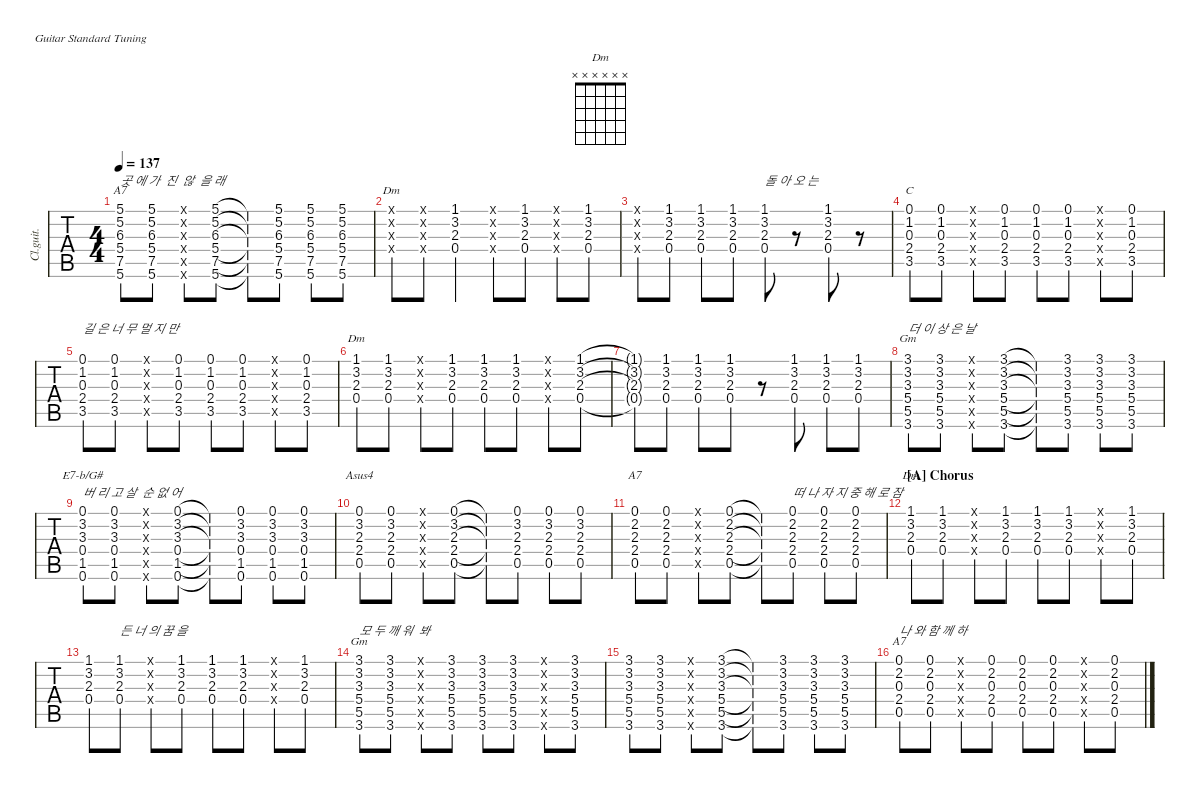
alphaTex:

\defaultSystemsLayout 4
\hideDynamics
\bracketExtendMode nobrackets
\track ("Guitar2" "Cl.guit.") {defaultSystemsLayout 4 instrument electricguitarclean}
\staff {tabs}
\tuning (E4 B3 G3 D3 A2 E2)
\chord ("Dm" 1 3 2 0 x x) {showdiagram false showfingering false}
\chord ("A7" 0 2 0 2 0 x) {showdiagram false showfingering false}
\chord ("C" 0 1 0 2 3 x) {showdiagram false showfingering false}
\chord ("Gm" 3 3 3 5 5 3) {showdiagram false showfingering false barre (3 3 3)}
\chord ("A7" 5 5 6 5 7 5) {firstfret 5 showdiagram false showfingering false barre (5 5 5)}
\chord ("Dm" x x x x x x)
\chord ("E7-b/G#" 0 3 3 0 1 0) {showdiagram false showfingering false}
\chord ("Asus4" 0 3 2 2 0 x) {showdiagram false showfingering false}
\chord ("A7" 0 2 2 2 0 x) {showdiagram false showfingering false}
\ts (4 4)
\tempo 137
\clef g2
\ks f
(5.6{acc forcenatural} 7.5{acc forcenatural} 5.4{acc forcenatural} 6.3{acc b} 5.2{acc forcenatural} 5.1{acc forcenatural}).8{ch "A7" txt "곳 에 가  진  않  을 래" dy mf} (5.6{acc forcenatural} 7.5{acc forcenatural} 5.4{acc forcenatural} 6.3{acc b} 5.2{acc forcenatural} 5.1{acc forcenatural}).8 (5.6{x acc forcenatural} 7.5{x acc forcenatural} 5.4{x acc forcenatural} 6.3{x acc b} 5.2{x acc forcenatural} 5.1{x acc forcenatural}).8 (5.6{acc forcenatural} 7.5{acc forcenatural} 5.4{acc forcenatural} 6.3{acc b} 5.2{acc forcenatural} 5.1{acc forcenatural}).8 (5.6{t acc forcenatural} 7.5{t acc forcenatural} 5.4{t acc forcenatural} 6.3{t acc b} 5.2{t acc forcenatural} 5.1{t acc forcenatural}).8 (5.6{acc forcenatural} 7.5{acc forcenatural} 5.4{acc forcenatural} 6.3{acc b} 5.2{acc forcenatural} 5.1{acc forcenatural}).8 (5.6{acc forcenatural} 7.5{acc forcenatural} 5.4{acc forcenatural} 6.3{acc b} 5.2{acc forcenatural} 5.1{acc forcenatural}).8 (5.6{acc forcenatural} 7.5{acc forcenatural} 5.4{acc forcenatural} 6.3{acc b} 5.2{acc forcenatural} 5.1{acc forcenatural}).8 |
(0.4{x acc forcenatural} 2.3{x acc forcenatural} 3.2{x acc forcenatural} 1.1{x acc forcenatural}).8{ch "Dm"} (0.4{x acc forcenatural} 2.3{x acc forcenatural} 3.2{x acc forcenatural} 1.1{x acc forcenatural}).8 (0.4{acc forcenatural} 2.3{acc forcenatural} 3.2{acc forcenatural} 1.1{acc forcenatural}).4 (0.4{x acc forcenatural} 2.3{x acc forcenatural} 3.2{x acc forcenatural} 1.1{x acc forcenatural}).8 (0.4{acc forcenatural} 2.3{acc forcenatural} 3.2{acc forcenatural} 1.1{acc forcenatural}).8 (0.4{x acc forcenatural} 2.3{x acc forcenatural} 3.2{x acc forcenatural} 1.1{x acc forcenatural}).8 (0.4{acc forcenatural} 2.3{acc forcenatural} 3.2{acc forcenatural} 1.1{acc forcenatural}).8 |
(0.4{x acc forcenatural} 2.3{x acc forcenatural} 3.2{x acc forcenatural} 1.1{x acc forcenatural}).8 (0.4{acc forcenatural} 2.3{acc forcenatural} 3.2{acc forcenatural} 1.1{acc forcenatural}).8 (0.4{acc forcenatural} 2.3{acc forcenatural} 3.2{acc forcenatural} 1.1{acc forcenatural}).8 (0.4{acc forcenatural} 2.3{acc forcenatural} 3.2{acc forcenatural} 1.1{acc forcenatural}).8 (0.4{acc forcenatural} 2.3{acc forcenatural} 3.2{acc forcenatural} 1.1{acc forcenatural}).8{txt "돌 아 오 는"} r.8 (0.4{acc forcenatural} 2.3{acc forcenatural} 3.2{acc forcenatural} 1.1{acc forcenatural}).8 r.8 |
(2.4{acc forcenatural} 0.3{acc forcenatural} 1.2{acc forcenatural} 0.1{acc forcenatural} 3.5{acc forcenatural}).8{ch "C"} (2.4{acc forcenatural} 0.3{acc forcenatural} 1.2{acc forcenatural} 0.1{acc forcenatural} 3.5{acc forcenatural}).8 (2.4{x acc forcenatural} 0.3{x acc forcenatural} 1.2{x acc forcenatural} 0.1{x acc forcenatural} 3.5{x acc forcenatural}).8 (2.4{acc forcenatural} 0.3{acc forcenatural} 1.2{acc forcenatural} 0.1{acc forcenatural} 3.5{acc forcenatural}).8 (2.4{acc forcenatural} 0.3{acc forcenatural} 1.2{acc forcenatural} 0.1{acc forcenatural} 3.5{acc forcenatural}).8 (2.4{acc forcenatural} 0.3{acc forcenatural} 1.2{acc forcenatural} 0.1{acc forcenatural} 3.5{acc forcenatural}).8 (2.4{x acc forcenatural} 0.3{x acc forcenatural} 1.2{x acc forcenatural} 0.1{x acc forcenatural} 3.5{x acc forcenatural}).8 (2.4{acc forcenatural} 0.3{acc forcenatural} 1.2{acc forcenatural} 0.1{acc forcenatural} 3.5{acc forcenatural}).8 |
(2.4{acc forcenatural} 0.3{acc forcenatural} 1.2{acc forcenatural} 0.1{acc forcenatural} 3.5{acc forcenatural}).8{txt "길 은 너 무 멀 지 만"} (2.4{acc forcenatural} 0.3{acc forcenatural} 1.2{acc forcenatural} 0.1{acc forcenatural} 3.5{acc forcenatural}).8 (2.4{x acc forcenatural} 0.3{x acc forcenatural} 1.2{x acc forcenatural} 0.1{x acc forcenatural} 3.5{x acc forcenatural}).8 (2.4{acc forcenatural} 0.3{acc forcenatural} 1.2{acc forcenatural} 0.1{acc forcenatural} 3.5{acc forcenatural}).8 (2.4{acc forcenatural} 0.3{acc forcenatural} 1.2{acc forcenatural} 0.1{acc forcenatural} 3.5{acc forcenatural}).8 (2.4{acc forcenatural} 0.3{acc forcenatural} 1.2{acc forcenatural} 0.1{acc forcenatural} 3.5{acc forcenatural}).8 (2.4{x acc forcenatural} 0.3{x acc forcenatural} 1.2{x acc forcenatural} 0.1{x acc forcenatural} 3.5{x acc forcenatural}).8 (2.4{acc forcenatural} 0.3{acc forcenatural} 1.2{acc forcenatural} 0.1{acc forcenatural} 3.5{acc forcenatural}).8 |
(0.4{acc forcenatural} 2.3{acc forcenatural} 3.2{acc forcenatural} 1.1{acc forcenatural}).8{ch "Dm"} (0.4{acc forcenatural} 2.3{acc forcenatural} 3.2{acc forcenatural} 1.1{acc forcenatural}).8 (0.4{x acc forcenatural} 2.3{x acc forcenatural} 3.2{x acc forcenatural} 1.1{x acc forcenatural}).8 (0.4{acc forcenatural} 2.3{acc forcenatural} 3.2{acc forcenatural} 1.1{acc forcenatural}).8 (0.4{acc forcenatural} 2.3{acc forcenatural} 3.2{acc forcenatural} 1.1{acc forcenatural}).8 (0.4{acc forcenatural} 2.3{acc forcenatural} 3.2{acc forcenatural} 1.1{acc forcenatural}).8 (0.4{x acc forcenatural} 2.3{x acc forcenatural} 3.2{x acc forcenatural} 1.1{x acc forcenatural}).8 (0.4{acc forcenatural} 2.3{acc forcenatural} 3.2{acc forcenatural} 1.1{acc forcenatural}).8 |
(0.4{t acc forcenatural} 2.3{t acc forcenatural} 3.2{t acc forcenatural} 1.1{t acc forcenatural}).8 (0.4{acc forcenatural} 2.3{acc forcenatural} 3.2{acc forcenatural} 1.1{acc forcenatural}).8 (0.4{acc forcenatural} 2.3{acc forcenatural} 3.2{acc forcenatural} 1.1{acc forcenatural}).8 (0.4{acc forcenatural} 2.3{acc forcenatural} 3.2{acc forcenatural} 1.1{acc forcenatural}).8 r.8 (0.4{acc forcenatural} 2.3{acc forcenatural} 3.2{acc forcenatural} 1.1{acc forcenatural}).8 (0.4{acc forcenatural} 2.3{acc forcenatural} 3.2{acc forcenatural} 1.1{acc forcenatural}).8 (0.4{acc forcenatural} 2.3{acc forcenatural} 3.2{acc forcenatural} 1.1{acc forcenatural}).8 |
(5.4{acc forcenatural} 3.3{acc b} 3.2{acc forcenatural} 3.1{acc forcenatural} 5.5{acc forcenatural} 3.6{acc forcenatural}).8{ch "Gm" txt "더 이 상 은 날"} (5.4{acc forcenatural} 3.3{acc b} 3.2{acc forcenatural} 3.1{acc forcenatural} 5.5{acc forcenatural} 3.6{acc forcenatural}).8 (5.4{x acc forcenatural} 3.3{x acc b} 3.2{x acc forcenatural} 3.1{x acc forcenatural} 5.5{x acc forcenatural} 3.6{x acc forcenatural}).8 (5.4{acc forcenatural} 3.3{acc b} 3.2{acc forcenatural} 3.1{acc forcenatural} 5.5{acc forcenatural} 3.6{acc forcenatural}).8 (5.4{t acc forcenatural} 3.3{t acc b} 3.2{t acc forcenatural} 3.1{t acc forcenatural} 5.5{t acc forcenatural} 3.6{t acc forcenatural}).8 (5.4{acc forcenatural} 3.3{acc b} 3.2{acc forcenatural} 3.1{acc forcenatural} 5.5{acc forcenatural} 3.6{acc forcenatural}).8 (5.4{acc forcenatural} 3.3{acc b} 3.2{acc forcenatural} 3.1{acc forcenatural} 5.5{acc forcenatural} 3.6{acc forcenatural}).8 (5.4{acc forcenatural} 3.3{acc b} 3.2{acc forcenatural} 3.1{acc forcenatural} 5.5{acc forcenatural} 3.6{acc forcenatural}).8 |
(1.5{acc b} 0.4{acc forcenatural} 3.2{acc forcenatural} 0.1{acc forcenatural} 3.3{acc b} 0.6{acc forcenatural}).8{ch "E7-b/G#" txt "버 리 고 살  순 없 어"} (1.5{acc b} 0.4{acc forcenatural} 3.2{acc forcenatural} 0.1{acc forcenatural} 3.3{acc b} 0.6{acc forcenatural}).8 (1.5{x acc b} 0.4{x acc forcenatural} 3.2{x acc forcenatural} 0.1{x acc forcenatural} 3.3{x acc b} 0.6{x acc forcenatural}).8 (1.5{acc b} 0.4{acc forcenatural} 3.2{acc forcenatural} 0.1{acc forcenatural} 3.3{acc b} 0.6{acc forcenatural}).8 (1.5{t acc b} 0.4{t acc forcenatural} 3.2{t acc forcenatural} 0.1{t acc forcenatural} 3.3{t acc b} 0.6{t acc forcenatural}).8 (1.5{acc b} 0.4{acc forcenatural} 3.2{acc forcenatural} 0.1{acc forcenatural} 3.3{acc b} 0.6{acc forcenatural}).8 (1.5{acc b} 0.4{acc forcenatural} 3.2{acc forcenatural} 0.1{acc forcenatural} 3.3{acc b} 0.6{acc forcenatural}).8 (1.5{acc b} 0.4{acc forcenatural} 3.2{acc forcenatural} 0.1{acc forcenatural} 3.3{acc b} 0.6{acc forcenatural}).8 |
(0.5{acc forcenatural} 2.4{acc forcenatural} 2.3{acc forcenatural} 3.2{acc forcenatural} 0.1{acc forcenatural}).8{ch "Asus4"} (0.5{acc forcenatural} 2.4{acc forcenatural} 2.3{acc forcenatural} 3.2{acc forcenatural} 0.1{acc forcenatural}).8 (0.5{x acc forcenatural} 2.4{x acc forcenatural} 2.3{x acc forcenatural} 3.2{x acc forcenatural} 0.1{x acc forcenatural}).8 (0.5{acc forcenatural} 2.4{acc forcenatural} 2.3{acc forcenatural} 3.2{acc forcenatural} 0.1{acc forcenatural}).8 (0.5{t acc forcenatural} 2.4{t acc forcenatural} 2.3{t acc forcenatural} 3.2{t acc forcenatural} 0.1{t acc forcenatural}).8 (0.5{acc forcenatural} 2.4{acc forcenatural} 2.3{acc forcenatural} 3.2{acc forcenatural} 0.1{acc forcenatural}).8 (0.5{acc forcenatural} 2.4{acc forcenatural} 2.3{acc forcenatural} 3.2{acc forcenatural} 0.1{acc forcenatural}).8 (0.5{acc forcenatural} 2.4{acc forcenatural} 2.3{acc forcenatural} 3.2{acc forcenatural} 0.1{acc forcenatural}).8 |
(0.5{acc forcenatural} 2.4{acc forcenatural} 2.3{acc forcenatural} 2.2{acc b} 0.1{acc forcenatural}).8{ch "A7"} (0.5{acc forcenatural} 2.4{acc forcenatural} 2.3{acc forcenatural} 2.2{acc b} 0.1{acc forcenatural}).8 (0.5{x acc forcenatural} 2.4{x acc forcenatural} 2.3{x acc forcenatural} 3.2{x acc forcenatural} 0.1{x acc forcenatural}).8 (0.5{acc forcenatural} 2.4{acc forcenatural} 2.3{acc forcenatural} 2.2{acc b} 0.1{acc forcenatural}).8 (0.5{t acc forcenatural} 2.4{t acc forcenatural} 2.3{t acc forcenatural} 2.2{t acc b} 0.1{t acc forcenatural}).8 (0.5{acc forcenatural} 2.4{acc forcenatural} 2.3{acc forcenatural} 2.2{acc b} 0.1{acc forcenatural}).8{txt "떠 나 자 지 중 해 로 잠"} (0.5{acc forcenatural} 2.4{acc forcenatural} 2.3{acc forcenatural} 2.2{acc b} 0.1{acc forcenatural}).8 (0.5{acc forcenatural} 2.4{acc forcenatural} 2.3{acc forcenatural} 2.2{acc b} 0.1{acc forcenatural}).8 |
\section ("A" "Chorus")
(0.4{acc forcenatural} 2.3{acc forcenatural} 3.2{acc forcenatural} 1.1{acc forcenatural}).8{ch "Dm"} (0.4{acc forcenatural} 2.3{acc forcenatural} 3.2{acc forcenatural} 1.1{acc forcenatural}).8 (0.4{x acc forcenatural} 2.3{x acc forcenatural} 3.2{x acc forcenatural} 1.1{x acc forcenatural}).8 (0.4{acc forcenatural} 2.3{acc forcenatural} 3.2{acc forcenatural} 1.1{acc forcenatural}).8 (0.4{acc forcenatural} 2.3{acc forcenatural} 3.2{acc forcenatural} 1.1{acc forcenatural}).8 (0.4{acc forcenatural} 2.3{acc forcenatural} 3.2{acc forcenatural} 1.1{acc forcenatural}).8 (0.4{x acc forcenatural} 2.3{x acc forcenatural} 3.2{x acc forcenatural} 1.1{x acc forcenatural}).8 (0.4{acc forcenatural} 2.3{acc forcenatural} 3.2{acc forcenatural} 1.1{acc forcenatural}).8 |
(0.4{acc forcenatural} 2.3{acc forcenatural} 3.2{acc forcenatural} 1.1{acc forcenatural}).8 (0.4{acc forcenatural} 2.3{acc forcenatural} 3.2{acc forcenatural} 1.1{acc forcenatural}).8{txt "든 너 의 꿈 을"} (0.4{x acc forcenatural} 2.3{x acc forcenatural} 3.2{x acc forcenatural} 1.1{x acc forcenatural}).8 (0.4{acc forcenatural} 2.3{acc forcenatural} 3.2{acc forcenatural} 1.1{acc forcenatural}).8 (0.4{acc forcenatural} 2.3{acc forcenatural} 3.2{acc forcenatural} 1.1{acc forcenatural}).8 (0.4{acc forcenatural} 2.3{acc forcenatural} 3.2{acc forcenatural} 1.1{acc forcenatural}).8 (0.4{x acc forcenatural} 2.3{x acc forcenatural} 3.2{x acc forcenatural} 1.1{x acc forcenatural}).8 (0.4{acc forcenatural} 2.3{acc forcenatural} 3.2{acc forcenatural} 1.1{acc forcenatural}).8 |
(5.4{acc forcenatural} 3.3{acc b} 3.2{acc forcenatural} 3.1{acc forcenatural} 5.5{acc forcenatural} 3.6{acc forcenatural}).8{ch "Gm" txt "모 두 깨 워  봐 "} (5.4{acc forcenatural} 3.3{acc b} 3.2{acc forcenatural} 3.1{acc forcenatural} 5.5{acc forcenatural} 3.6{acc forcenatural}).8 (5.4{x acc forcenatural} 3.3{x acc b} 3.2{x acc forcenatural} 3.1{x acc forcenatural} 5.5{x acc forcenatural} 3.6{x acc forcenatural}).8 (5.4{acc forcenatural} 3.3{acc b} 3.2{acc forcenatural} 3.1{acc forcenatural} 5.5{acc forcenatural} 3.6{acc forcenatural}).8 (5.4{acc forcenatural} 3.3{acc b} 3.2{acc forcenatural} 3.1{acc forcenatural} 5.5{acc forcenatural} 3.6{acc forcenatural}).8 (5.4{acc forcenatural} 3.3{acc b} 3.2{acc forcenatural} 3.1{acc forcenatural} 5.5{acc forcenatural} 3.6{acc forcenatural}).8 (5.4{x acc forcenatural} 3.3{x acc b} 3.2{x acc forcenatural} 3.1{x acc forcenatural} 5.5{x acc forcenatural} 3.6{x acc forcenatural}).8 (5.4{acc forcenatural} 3.3{acc b} 3.2{acc forcenatural} 3.1{acc forcenatural} 5.5{acc forcenatural} 3.6{acc forcenatural}).8 |
(5.4{acc forcenatural} 3.3{acc b} 3.2{acc forcenatural} 3.1{acc forcenatural} 5.5{acc forcenatural} 3.6{acc forcenatural}).8 (5.4{acc forcenatural} 3.3{acc b} 3.2{acc forcenatural} 3.1{acc forcenatural} 5.5{acc forcenatural} 3.6{acc forcenatural}).8 (5.4{x acc forcenatural} 3.3{x acc b} 3.2{x acc forcenatural} 3.1{x acc forcenatural} 5.5{x acc forcenatural} 3.6{x acc forcenatural}).8 (5.4{acc forcenatural} 3.3{acc b} 3.2{acc forcenatural} 3.1{acc forcenatural} 5.5{acc forcenatural} 3.6{acc forcenatural}).8 (5.4{t acc forcenatural} 3.3{t acc b} 3.2{t acc forcenatural} 3.1{t acc forcenatural} 5.5{t acc forcenatural} 3.6{t acc forcenatural}).8 (5.4{acc forcenatural} 3.3{acc b} 3.2{acc forcenatural} 3.1{acc forcenatural} 5.5{acc forcenatural} 3.6{acc forcenatural}).8 (5.4{acc forcenatural} 3.3{acc b} 3.2{acc forcenatural} 3.1{acc forcenatural} 5.5{acc forcenatural} 3.6{acc forcenatural}).8 (5.4{acc forcenatural} 3.3{acc b} 3.2{acc forcenatural} 3.1{acc forcenatural} 5.5{acc forcenatural} 3.6{acc forcenatural}).8 |
(0.5{acc forcenatural} 2.4{acc forcenatural} 0.3{acc forcenatural} 2.2{acc b} 0.1{acc forcenatural}).8{ch "A7" txt "나 와 함 께 하"} (0.5{acc forcenatural} 2.4{acc forcenatural} 0.3{acc forcenatural} 2.2{acc b} 0.1{acc forcenatural}).8 (0.5{x acc forcenatural} 2.4{x acc forcenatural} 0.3{x acc forcenatural} 2.2{x acc b} 0.1{x acc forcenatural}).8 (0.5{acc forcenatural} 2.4{acc forcenatural} 0.3{acc forcenatural} 2.2{acc b} 0.1{acc forcenatural}).8 (0.5{acc forcenatural} 2.4{acc forcenatural} 0.3{acc forcenatural} 2.2{acc b} 0.1{acc forcenatural}).8 (0.5{acc forcenatural} 2.4{acc forcenatural} 0.3{acc forcenatural} 2.2{acc b} 0.1{acc forcenatural}).8 (0.5{x acc forcenatural} 2.4{x acc forcenatural} 0.3{x acc forcenatural} 2.2{x acc b} 0.1{x acc forcenatural}).8 (0.5{acc forcenatural} 2.4{acc forcenatural} 0.3{acc forcenatural} 2.2{acc b} 0.1{acc forcenatural}).8
